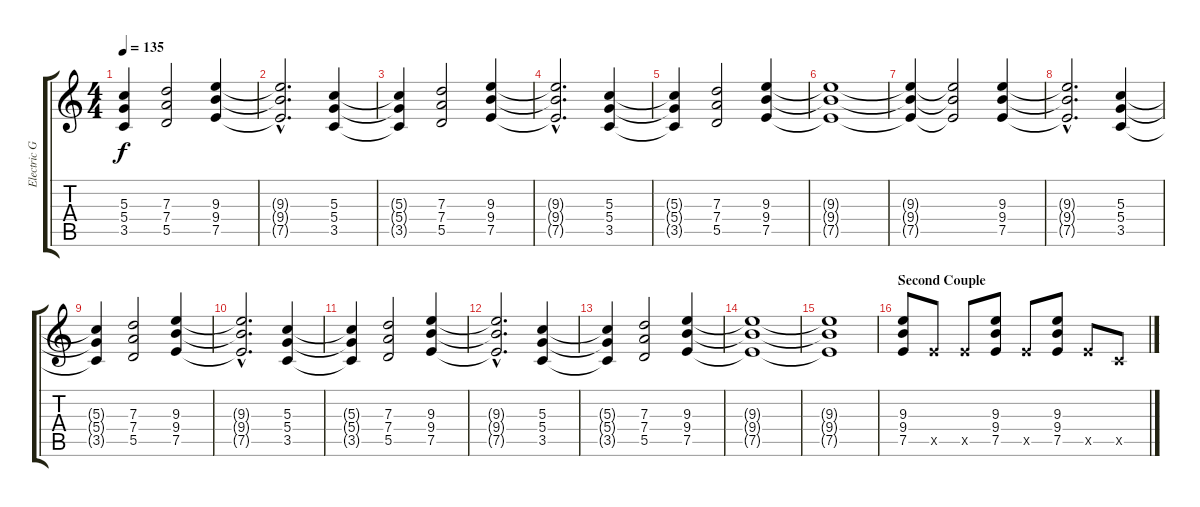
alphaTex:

\track ("Electric Guitar I" "Electric G") {instrument distortionguitar}
\staff {score tabs}
\tuning (E4 B3 G3 D3 A2 E2) {hide}
\ts (4 4)
\tempo 135
\clef g2
\ks c
(5.3{t} 5.4{t} 3.5{t}).4{dy f} (7.3 7.4 5.5).2 (9.3 9.4 7.5).4 |
(9.3{hac t} 9.4{hac t} 7.5{hac t}).2{d} (5.3 5.4 3.5).4 |
(5.3{t} 5.4{t} 3.5{t}).4 (7.3 7.4 5.5).2 (9.3 9.4 7.5).4 |
(9.3{hac t} 9.4{hac t} 7.5{hac t}).2{d} (5.3 5.4 3.5).4 |
(5.3{t} 5.4{t} 3.5{t}).4 (7.3 7.4 5.5).2 (9.3 9.4 7.5).4 |
(9.3{t} 9.4{t} 7.5{t}).1 |
(9.3{t} 9.4{t} 7.5{t}).4 (9.3{t} 9.4{t} 7.5{t}).2 (9.3 9.4 7.5).4 |
(9.3{hac t} 9.4{hac t} 7.5{hac t}).2{d} (5.3 5.4 3.5).4 |
(5.3{t} 5.4{t} 3.5{t}).4 (7.3 7.4 5.5).2 (9.3 9.4 7.5).4 |
(9.3{hac t} 9.4{hac t} 7.5{hac t}).2{d} (5.3 5.4 3.5).4 |
(5.3{t} 5.4{t} 3.5{t}).4 (7.3 7.4 5.5).2 (9.3 9.4 7.5).4 |
(9.3{hac t} 9.4{hac t} 7.5{hac t}).2{d} (5.3 5.4 3.5).4 |
(5.3{t} 5.4{t} 3.5{t}).4 (7.3 7.4 5.5).2 (9.3 9.4 7.5).4 |
(9.3{t} 9.4{t} 7.5{t}).1 |
(9.3{t} 9.4{t} 7.5{t}).1 |
\section ("" "Second Couple")
(9.3 9.4 7.5).8 7.5{x}.8 7.5{x}.8 (9.3 9.4 7.5).8 7.5{x}.8 (9.3 9.4 7.5).8 7.5{x}.8 3.5{x}.8
